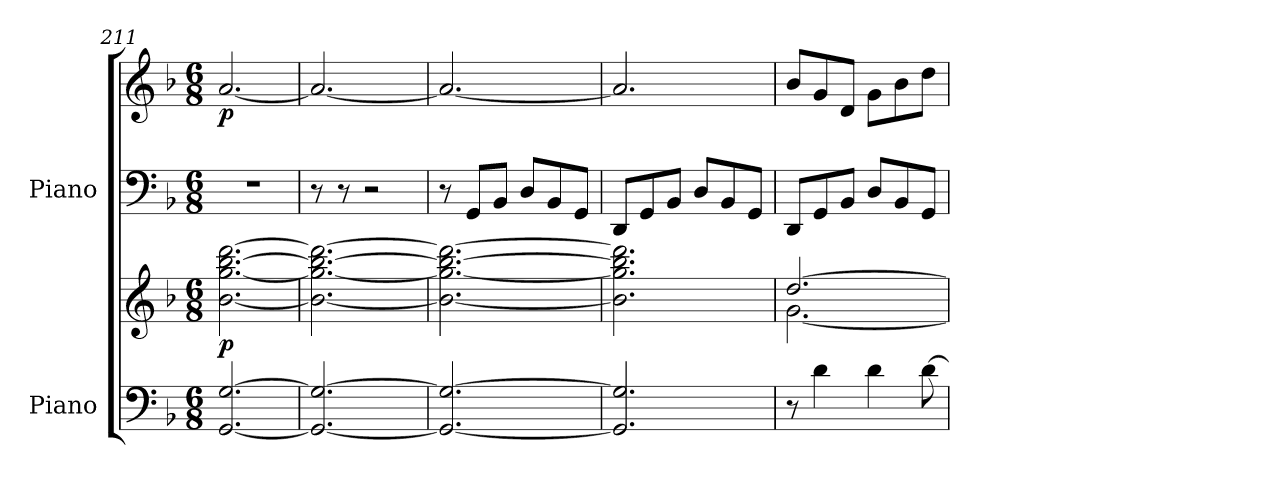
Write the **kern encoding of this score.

**kern	**kern	**dynam	**kern	**kern	**dynam
*part2	*part2	*part2	*part1	*part1	*part1
*staff4	*staff3	*staff3/4	*staff2	*staff1	*staff1/2
*I"Piano	*	*	*I"Piano	*	*
*I'Pno.	*	*	*I'Pno.	*	*
*clefF4	*clefG2	*	*clefF4	*clefG2	*
*k[b-]	*k[b-]	*	*k[b-]	*k[b-]	*
*M6/8	*M6/8	*	*M6/8	*M6/8	*
=211	=211	=211	=211	=211	=211
!	!	!LO:DY:b	!	!	!LO:DY:b
[2.GG/ [2.G/	[2.b-\ [2.gg\ [2.bb-\ [2.ddd\	p	2.r	[2.a/	p
!!LO:LB:g=z
=212	=212	=212	=212	=212	=212
2.GG/_ 2.G/_	2.b-\_ 2.gg\_ 2.bb-\_ 2.ddd\_	.	8r	2.a/_	.
.	.	.	8r	.	.
.	.	.	2r	.	.
=213	=213	=213	=213	=213	=213
2.GG/_ 2.G/_	2.b-\_ 2.gg\_ 2.bb-\_ 2.ddd\_	.	8r	2.a/_	.
.	.	.	8GG/L	.	.
.	.	.	8BB-/J	.	.
.	.	.	8D/L	.	.
.	.	.	8BB-/	.	.
.	.	.	8GG/J	.	.
=214	=214	=214	=214	=214	=214
2.GG/] 2.G/]	2.b-\] 2.gg\] 2.bb-\] 2.ddd\]	.	8DD/L	2.a/]	.
.	.	.	8GG/	.	.
.	.	.	8BB-/J	.	.
.	.	.	8D/L	.	.
.	.	.	8BB-/	.	.
.	.	.	8GG/J	.	.
=215	=215	=215	=215	=215	=215
*	*^	*	*	*	*
!	!	!	!LO:DY:b=2	!	!	!
!	!	!	!LO:DY:n=1:b	!	!	!
8r	[2.dd/	[2.g\	mf mf	8DD/L	8b-/L	.
4d\	.	.	.	8GG/	8g/	.
.	.	.	.	8BB-/J	8d/J	.
4d\	.	.	.	8D/L	8g\L	.
.	.	.	.	8BB-/	8b-\	.
[8d\	.	.	.	8GG/J	8dd\J	.
*	*v	*v	*	*	*	*
=	=	=	=	=	=
*-	*-	*-	*-	*-	*-
